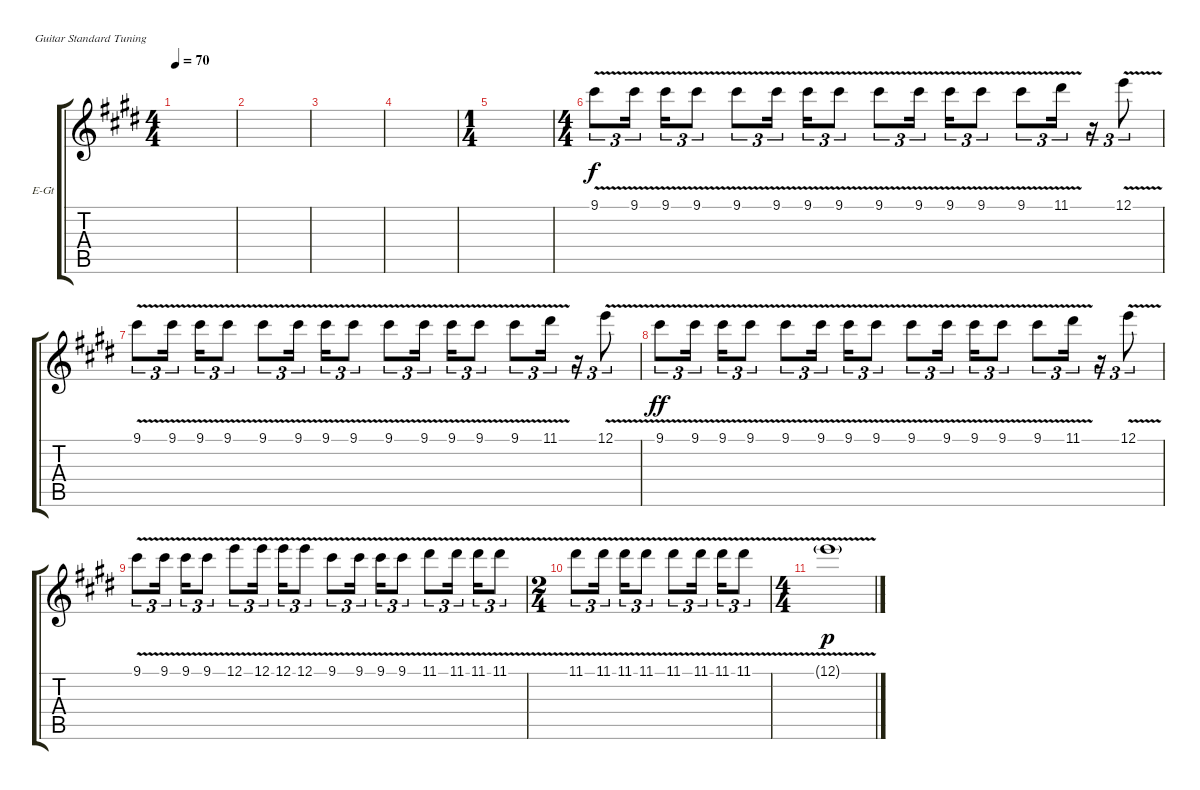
\defaultSystemsLayout 4
\bracketExtendMode groupsimilarinstruments
\firstSystemTrackNameOrientation horizontal
\otherSystemsTrackNameOrientation horizontal
\track ("Electric Guitar - Effects" "E-Gt") {instrument overdrivenguitar}
\staff {score tabs}
\tuning (E4 B3 G3 D3 A2 E2)
\ts (4 4)
\tempo 70
\clef g2
\ks c#minor
|
|
|
|
\ts (1 4)
|
\ts (4 4)
9.1{v}.8{tu (3 2)} 9.1{v}.16{tu (3 2)} 9.1{v}.16{tu (3 2)} 9.1{v}.8{tu (3 2)} 9.1{v}.8{tu (3 2)} 9.1{v}.16{tu (3 2)} 9.1{v}.16{tu (3 2)} 9.1{v}.8{tu (3 2)} 9.1{v}.8{tu (3 2)} 9.1{v}.16{tu (3 2)} 9.1{v}.16{tu (3 2)} 9.1{v}.8{tu (3 2)} 9.1{v}.8{tu (3 2)} 11.1{v}.16{tu (3 2)} r.16{tu (3 2)} 12.1{v}.8{tu (3 2)} |
9.1{v}.8{tu (3 2)} 9.1{v}.16{tu (3 2)} 9.1{v}.16{tu (3 2)} 9.1{v}.8{tu (3 2)} 9.1{v}.8{tu (3 2)} 9.1{v}.16{tu (3 2)} 9.1{v}.16{tu (3 2)} 9.1{v}.8{tu (3 2)} 9.1{v}.8{tu (3 2)} 9.1{v}.16{tu (3 2)} 9.1{v}.16{tu (3 2)} 9.1{v}.8{tu (3 2)} 9.1{v}.8{tu (3 2)} 11.1{v}.16{tu (3 2)} r.16{tu (3 2)} 12.1{v}.8{tu (3 2)} |
9.1{v}.8{tu (3 2) dy ff} 9.1{v}.16{tu (3 2)} 9.1{v}.16{tu (3 2)} 9.1{v}.8{tu (3 2)} 9.1{v}.8{tu (3 2)} 9.1{v}.16{tu (3 2)} 9.1{v}.16{tu (3 2)} 9.1{v}.8{tu (3 2)} 9.1{v}.8{tu (3 2)} 9.1{v}.16{tu (3 2)} 9.1{v}.16{tu (3 2)} 9.1{v}.8{tu (3 2)} 9.1{v}.8{tu (3 2)} 11.1{v}.16{tu (3 2)} r.16{tu (3 2)} 12.1{v}.8{tu (3 2)} |
9.1{v}.8{tu (3 2)} 9.1{v}.16{tu (3 2)} 9.1{v}.16{tu (3 2)} 9.1{v}.8{tu (3 2)} 12.1{v}.8{tu (3 2)} 12.1{v}.16{tu (3 2)} 12.1{v}.16{tu (3 2)} 12.1{v}.8{tu (3 2)} 9.1{v}.8{tu (3 2)} 9.1{v}.16{tu (3 2)} 9.1{v}.16{tu (3 2)} 9.1{v}.8{tu (3 2)} 11.1{v}.8{tu (3 2)} 11.1{v}.16{tu (3 2)} 11.1{v}.16{tu (3 2)} 11.1{v}.8{tu (3 2)} |
\ts (2 4)
11.1{v}.8{tu (3 2)} 11.1{v}.16{tu (3 2)} 11.1{v}.16{tu (3 2)} 11.1{v}.8{tu (3 2)} 11.1{v}.8{tu (3 2)} 11.1{v}.16{tu (3 2)} 11.1{v}.16{tu (3 2)} 11.1{v}.8{tu (3 2)} |
\ts (4 4)
12.1{v g}.1{dy p}
